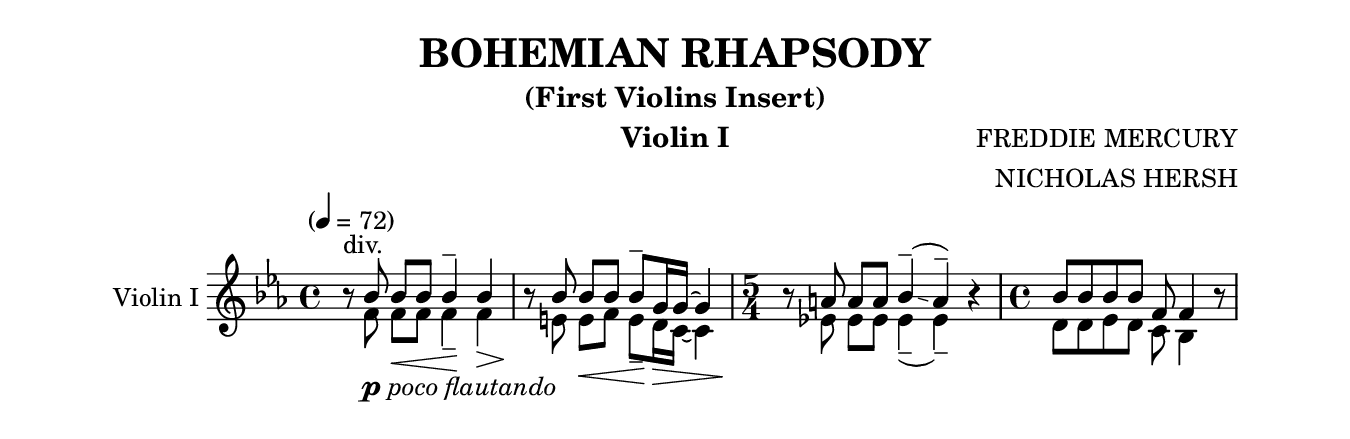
\version "2.24.0"
\language "english"
#(set-default-paper-size "arch a")
#(set-global-staff-size 22)

\paper {
  top-margin = 1.0\in
  left-margin = 0.75\in
  right-margin = 0.75\in
  bottom-margin = 1.0\in
  %oddHeaderMarkup = \markup \fill-line {
    %\fromproperty #'header:title
    %" "
    %\fromproperty #'header:instrumentName
    %" "
    % \on-the-fly #print-page-number-check-first
    %\fromproperty #'page:page-number-string
  %}
  evenHeaderMarkup = \markup \fill-line {
    % \on-the-fly #print-page-number-check-first
    \fromproperty #'page:page-number-string
    " "
    \fromproperty #'header:title
    " "
    \fromproperty #'header:instrument
  }
  page-breaking = #ly:page-turn-breaking
}

\header {
  title = "BOHEMIAN RHAPSODY"
  subtitle = "(First Violins Insert)"
  composer = "FREDDIE MERCURY"
  arranger = "NICHOLAS HERSH"
  instrument = "Violin I"
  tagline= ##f
}

violin_I = 
  \relative c'' {
  \clef "treble"
  \key ef \major
  \time 4/4
  \tempo "" 4 = 72
  % % \override TupletBracket.tuplet-slur = ##t
  % \override TupletBracket.bracket-visibility = ##f
  % \set Score.alternativeNumberingStyle = #'numbers
  % \set Score.rehearsalMarkFormatter = #format-mark-box-numbers
  << { r8^"div." bf_\markup{ \dynamic p \italic "poco flautando" } bf[\< bf] bf4--\! bf\> | r8\! bf bf[\< bf] bf--\! g16\> g~ g4 | \time 5/4 r8\! a a a bf4--(\glissando a--) r4 | \time 4/4 bf8 bf bf bf f f4 r8 | } \\
     { r8 f f[ f] f4-- f | r8 e e[ f] e-- d16 c~ c4 | \time 5/4 r8 ef! ef ef ef4(-- ef)-- r4 | \time 4/4 d8 d ef d c bf4 r8 | } >>
 
}

\score {
  \new Staff = "Staff_violin" \with { 
    instrumentName = "Violin I"
    \consists Merge_rests_engraver
    % \consists "Page_turn_engraver" 
  }
  \violin_I
  \layout { }
}
